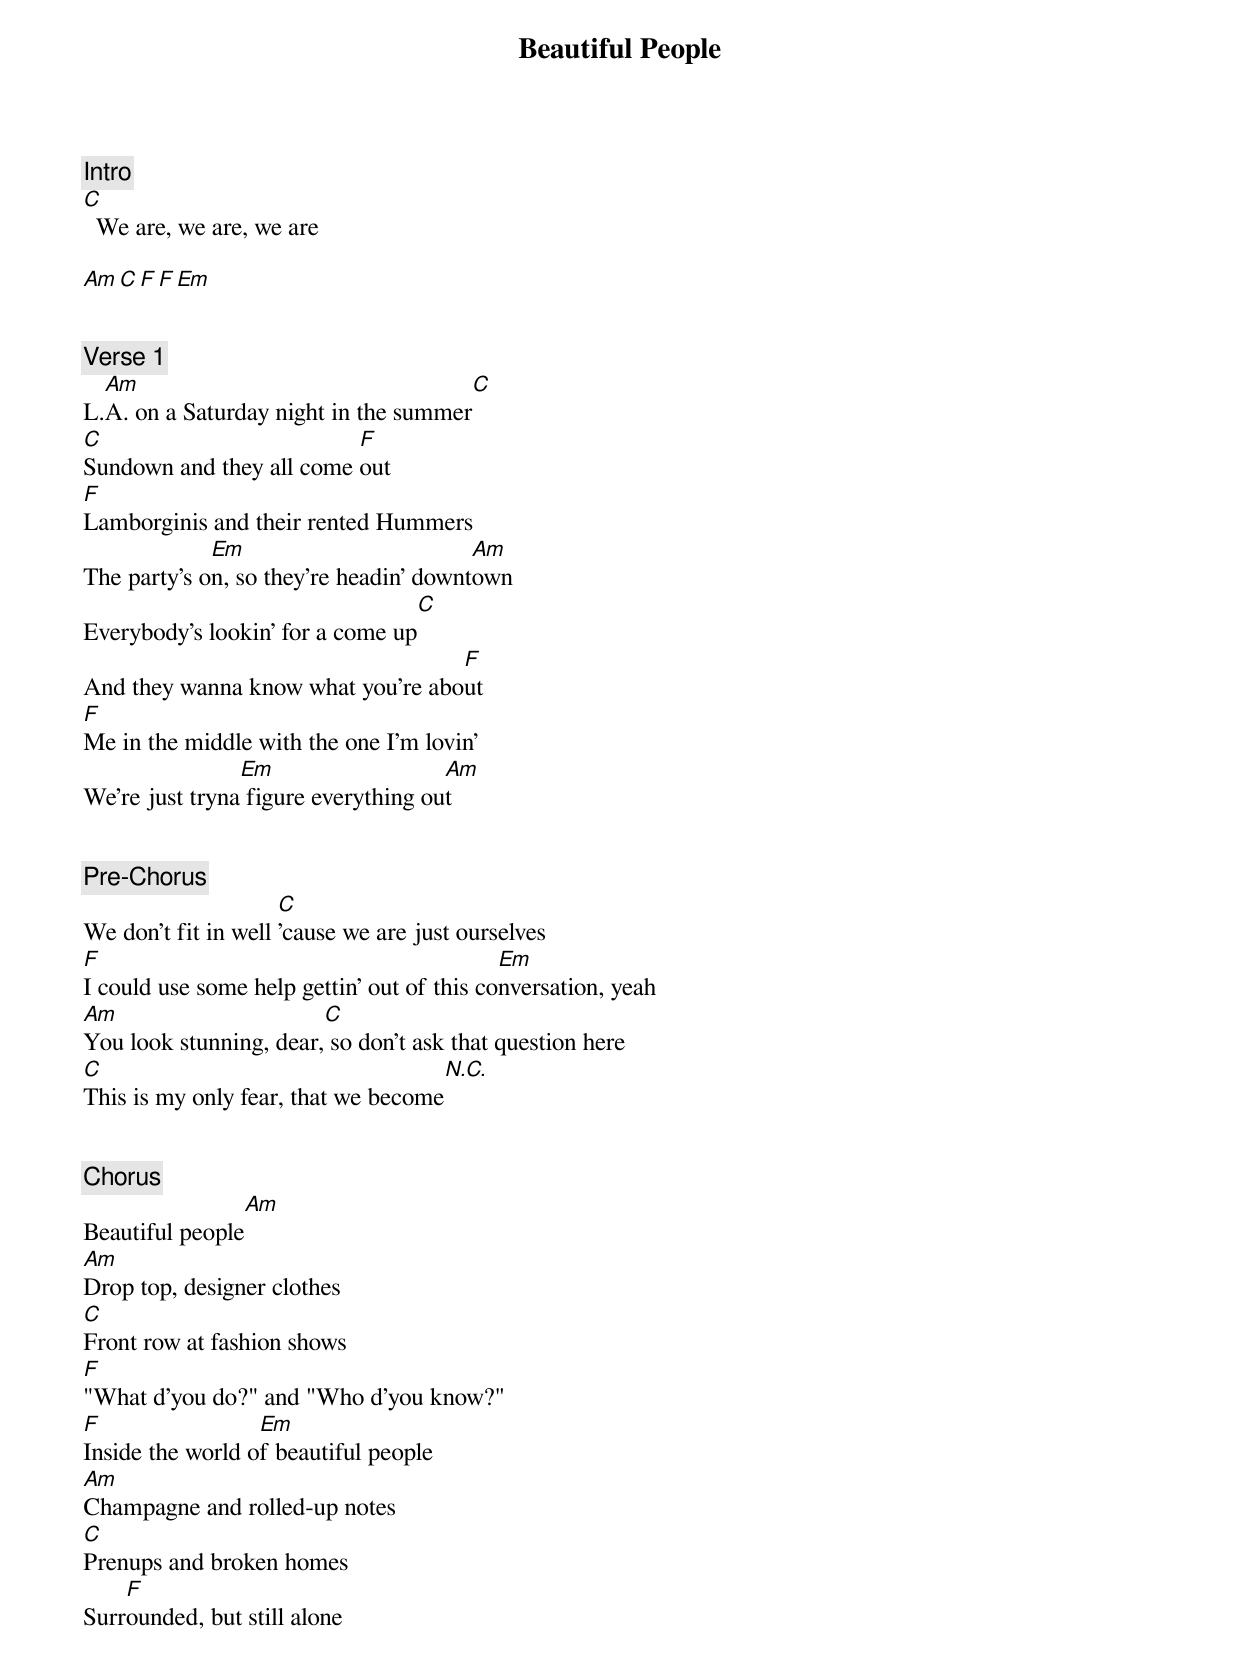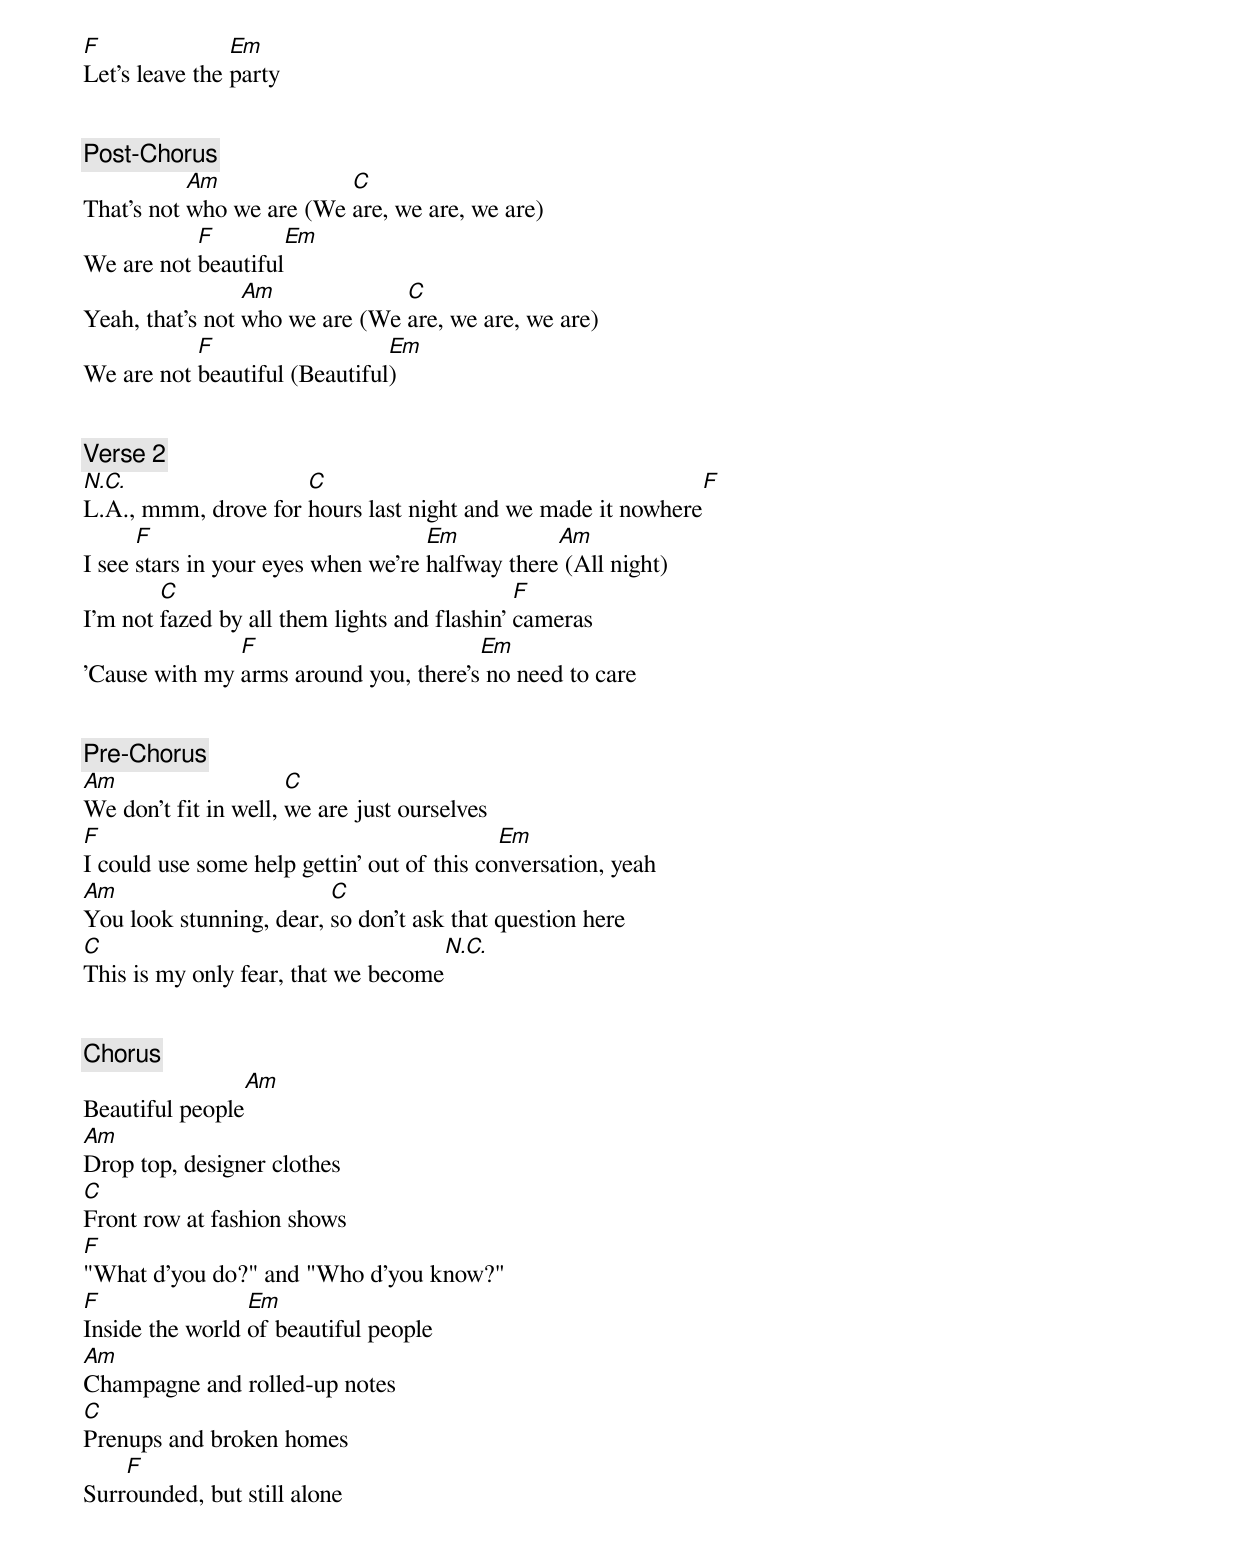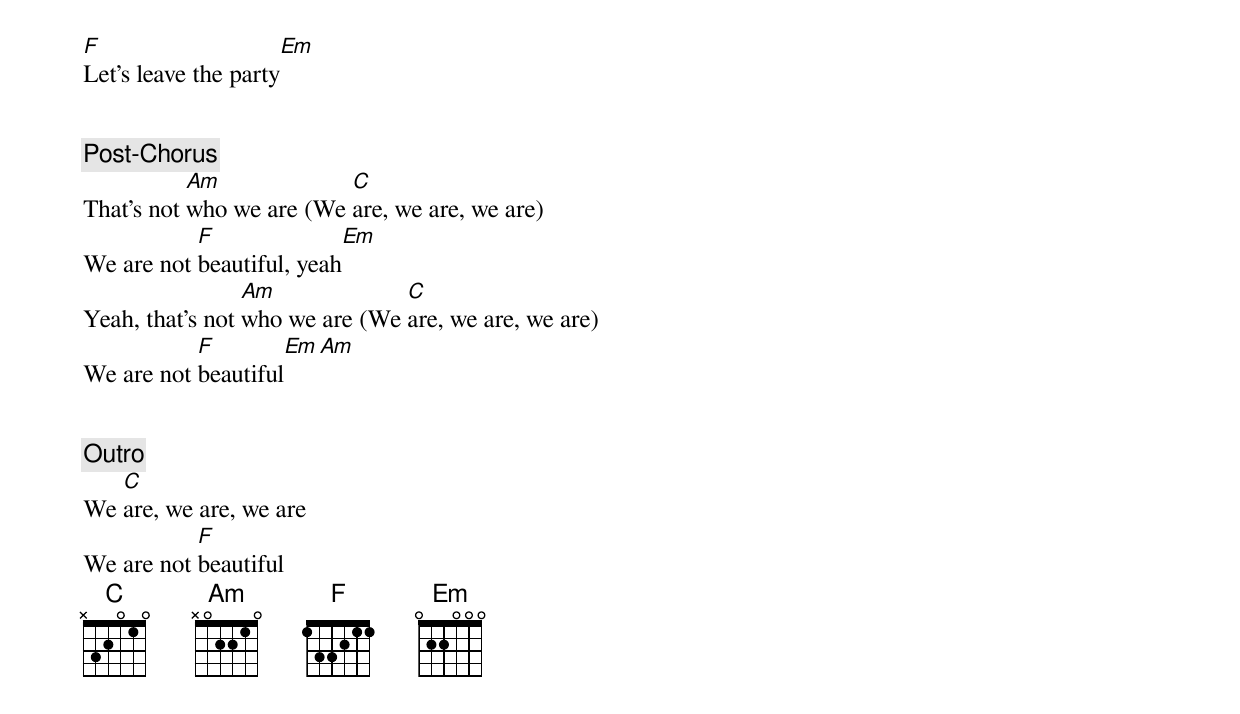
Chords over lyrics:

Beautiful People

[Intro]
C
  We are, we are, we are

Am C F F Em


[Verse 1]
  Am                                   C
L.A. on a Saturday night in the summer
C                         F
Sundown and they all come out
F
Lamborginis and their rented Hummers
             Em                         Am
The party's on, so they're headin' downtown
                                  C
Everybody's lookin' for a come up
                                   F
And they wanna know what you're about
F
Me in the middle with the one I'm lovin'
                Em                   Am
We're just tryna figure everything out


[Pre-Chorus]
                     C
We don't fit in well 'cause we are just ourselves
F                                           Em
I could use some help gettin' out of this conversation, yeah
Am                      C
You look stunning, dear, so don't ask that question here
C                                    N.C.
This is my only fear, that we become


[Chorus]
                 Am
Beautiful people
Am
Drop top, designer clothes
C
Front row at fashion shows
F
"What d'you do?" and "Who d'you know?"
F                 Em
Inside the world of beautiful people
Am
Champagne and rolled-up notes
C
Prenups and broken homes
    F
Surrounded, but still alone
F               Em
Let's leave the party


[Post-Chorus]
           Am             C
That's not who we are (We are, we are, we are)
           F         Em
We are not beautiful
                 Am             C
Yeah, that's not who we are (We are, we are, we are)
           F                   Em
We are not beautiful (Beautiful)


[Verse 2]
N.C.                 C                                       F
L.A., mmm, drove for hours last night and we made it nowhere
      F                             Em           Am
I see stars in your eyes when we're halfway there (All night)
        C                                     F
I'm not fazed by all them lights and flashin' cameras
               F                       Em
'Cause with my arms around you, there's no need to care


[Pre-Chorus]
Am                    C
We don't fit in well, we are just ourselves
F                                           Em
I could use some help gettin' out of this conversation, yeah
Am                       C
You look stunning, dear, so don't ask that question here
C                                    N.C.
This is my only fear, that we become


[Chorus]
                 Am
Beautiful people
Am
Drop top, designer clothes
C
Front row at fashion shows
F
"What d'you do?" and "Who d'you know?"
F                Em
Inside the world of beautiful people
Am
Champagne and rolled-up notes
C
Prenups and broken homes
    F
Surrounded, but still alone
F                     Em
Let's leave the party


[Post-Chorus]
           Am             C
That's not who we are (We are, we are, we are)
           F               Em
We are not beautiful, yeah
                 Am             C
Yeah, that's not who we are (We are, we are, we are)
           F         Em    Am
We are not beautiful


[Outro]
   C
We are, we are, we are
           F
We are not beautiful
